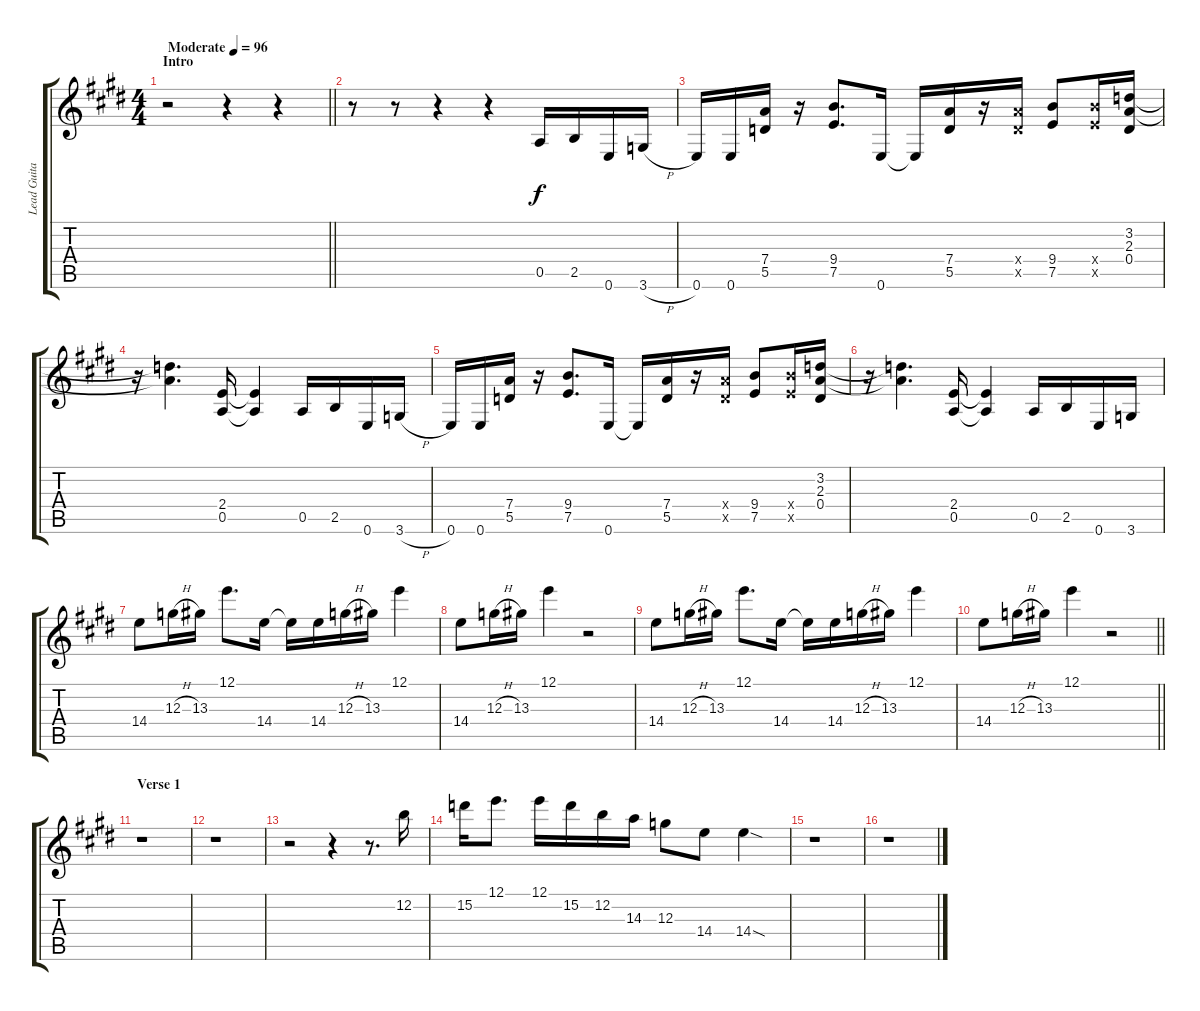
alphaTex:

\track ("Lead Guitar" "Lead Guita") {instrument distortionguitar}
\staff {score tabs}
\tuning (E4 B3 G3 D3 A2 E2) {hide}
\ts (4 4)
\section ("" "Intro")
\tempo (96 "Moderate")
\clef g2
\barLineRight lightlight
\ks e
r.2{dy f instrument distortionguitar} r.4 r.4 |
\ks c#minor
r.8 r.8 r.4 r.4 0.5.16 2.5.16 0.6.16 3.6{h}.16 |
0.6.16 0.6.16 (7.4 5.5).16 r.16 (9.4 7.5).8{d} 0.6.16 0.6{t}.16 (7.4 5.5).16 r.16 (7.4{x} 5.5{x}).16 (9.4 7.5).8 (9.4{x} 7.5{x}).16 (3.2 2.3 0.4).16 |
r.16 (3.2{t} 2.3{t}).4{d} (2.4 0.5).16 (2.4{t} 0.5{t}).4 0.5.16 2.5.16 0.6.16 3.6{h}.16 |
0.6.16 0.6.16 (7.4 5.5).16 r.16 (9.4 7.5).8{d} 0.6.16 0.6{t}.16 (7.4 5.5).16 r.16 (7.4{x} 5.5{x}).16 (9.4 7.5).8 (9.4{x} 7.5{x}).16 (3.2 2.3 0.4).16 |
r.16 (3.2{t} 2.3{t}).4{d} (2.4 0.5).16 (2.4{t} 0.5{t}).4 0.5.16 2.5.16 0.6.16 3.6.16 |
14.4.8 12.3{h}.16 13.3.16 12.1.8{d} 14.4.16 14.4{t}.16 14.4.16 12.3{h}.16 13.3.16 12.1.4 |
14.4.8 12.3{h}.16 13.3.16 12.1.4 r.2 |
14.4.8 12.3{h}.16 13.3.16 12.1.8{d} 14.4.16 14.4{t}.16 14.4.16 12.3{h}.16 13.3.16 12.1.4 |
\barLineRight lightlight
14.4.8 12.3{h}.16 13.3.16 12.1.4 r.2 |
\section ("" "Verse 1")
r.1 |
r.1 |
r.2 r.4 r.8{d} 12.2.16 |
15.2.16 12.1.8{d} 12.1.16 15.2.16 12.2.16 14.3.16 12.3.8 14.4.8 14.4{sod}.4 |
r.1 |
r.1
